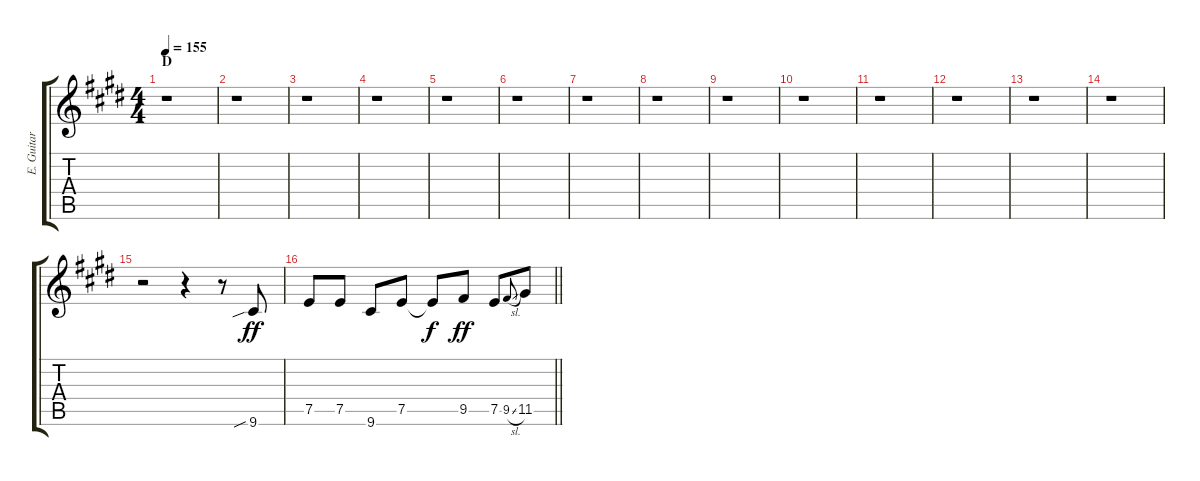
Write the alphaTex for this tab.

\track ("E. Guitar II" "E. Guitar ") {instrument overdrivenguitar}
\staff {score tabs}
\tuning (E4 B3 G3 D3 A2 E2) {hide}
\ts (4 4)
\section ("" "D")
\tempo 155
\clef g2
\ks e
r.1{dy f} |
r.1 |
r.1 |
r.1 |
r.1 |
r.1 |
r.1 |
r.1 |
r.1 |
r.1 |
r.1 |
r.1 |
r.1 |
r.1 |
r.2 r.4 r.8 9.6{sib}.8{dy ff} |
\barLineRight lightlight
7.5.8 7.5.8 9.6.8 7.5.8 7.5{t}.8{dy f} 9.5.8{dy ff} 7.5.8 9.5{sl}.8{gr onbeat} 11.5.8
